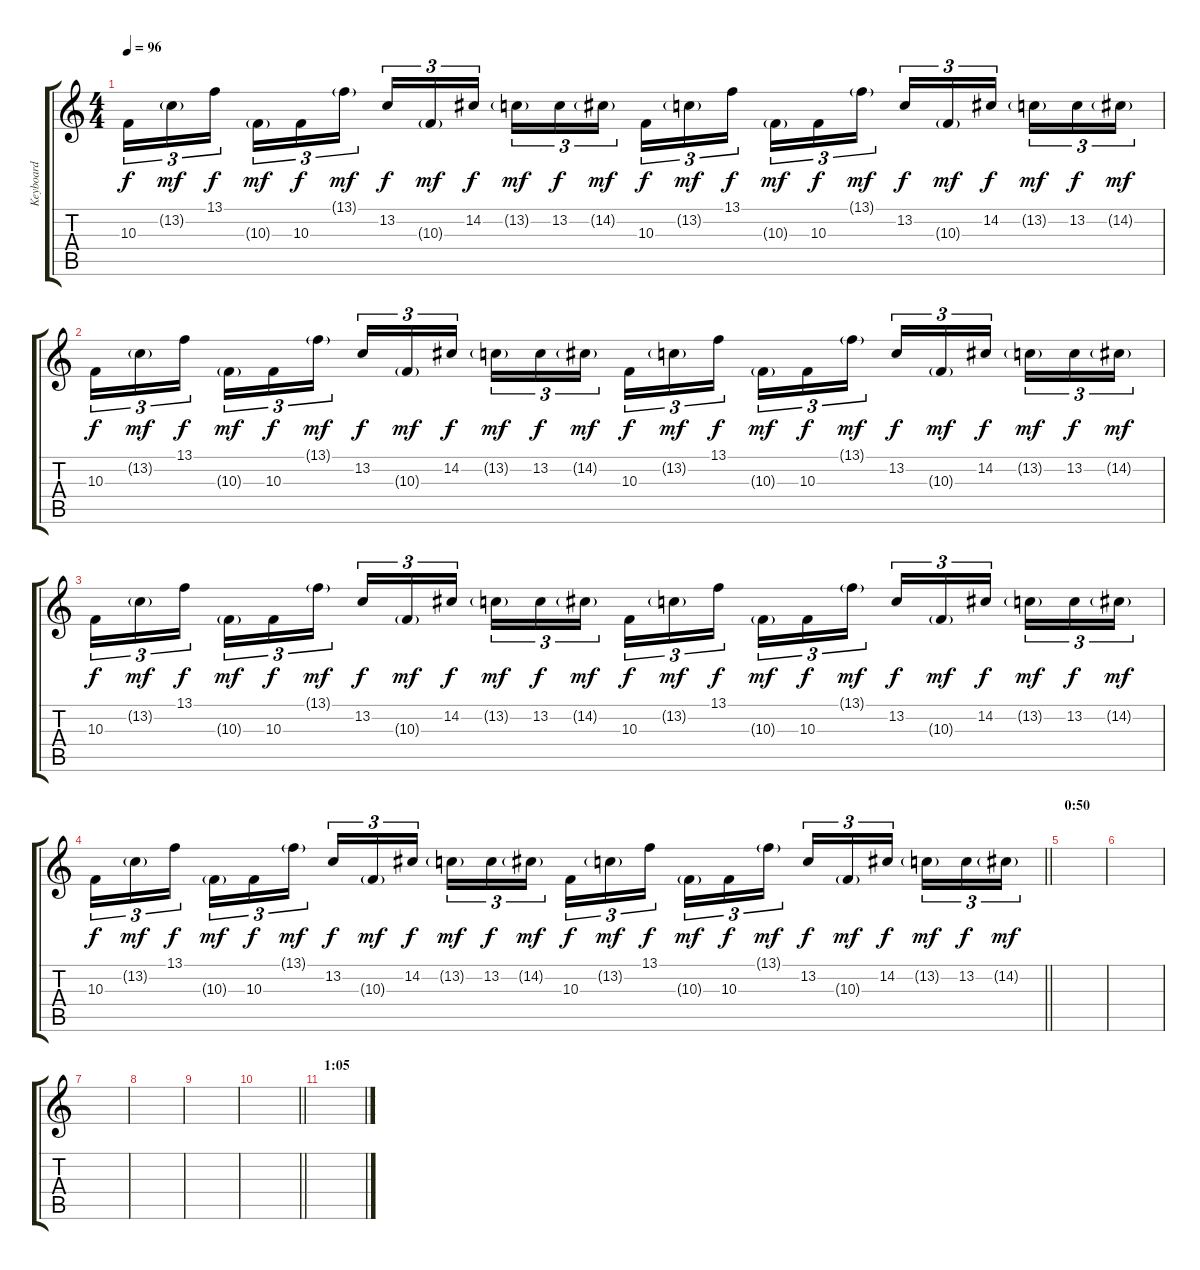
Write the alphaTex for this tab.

\track ("Keyboard" "Keyboard") {instrument pad3polysynth}
\staff {score tabs}
\tuning (E4 B3 G3 D3 A2 E2) {hide}
\ts (4 4)
\tempo 96
\clef g2
\ks c
10.3.16{tu (3 2) dy f balance 16} 13.2{g}.16{tu (3 2) dy mf} 13.1.16{tu (3 2) dy f beam splitsecondary} 10.3{g}.16{tu (3 2) dy mf} 10.3.16{tu (3 2) dy f} 13.1{g}.16{tu (3 2) dy mf} 13.2.16{tu (3 2) dy f balance 8} 10.3{g}.16{tu (3 2) dy mf} 14.2.16{tu (3 2) dy f beam splitsecondary} 13.2{g}.16{tu (3 2) dy mf} 13.2.16{tu (3 2) dy f} 14.2{g}.16{tu (3 2) dy mf} 10.3.16{tu (3 2) dy f balance 0} 13.2{g}.16{tu (3 2) dy mf} 13.1.16{tu (3 2) dy f beam splitsecondary} 10.3{g}.16{tu (3 2) dy mf} 10.3.16{tu (3 2) dy f} 13.1{g}.16{tu (3 2) dy mf} 13.2.16{tu (3 2) dy f balance 8} 10.3{g}.16{tu (3 2) dy mf} 14.2.16{tu (3 2) dy f beam splitsecondary} 13.2{g}.16{tu (3 2) dy mf} 13.2.16{tu (3 2) dy f} 14.2{g}.16{tu (3 2) dy mf} |
10.3.16{tu (3 2) dy f balance 16} 13.2{g}.16{tu (3 2) dy mf} 13.1.16{tu (3 2) dy f beam splitsecondary} 10.3{g}.16{tu (3 2) dy mf} 10.3.16{tu (3 2) dy f} 13.1{g}.16{tu (3 2) dy mf} 13.2.16{tu (3 2) dy f balance 8} 10.3{g}.16{tu (3 2) dy mf} 14.2.16{tu (3 2) dy f beam splitsecondary} 13.2{g}.16{tu (3 2) dy mf} 13.2.16{tu (3 2) dy f} 14.2{g}.16{tu (3 2) dy mf} 10.3.16{tu (3 2) dy f balance 0} 13.2{g}.16{tu (3 2) dy mf} 13.1.16{tu (3 2) dy f beam splitsecondary} 10.3{g}.16{tu (3 2) dy mf} 10.3.16{tu (3 2) dy f} 13.1{g}.16{tu (3 2) dy mf} 13.2.16{tu (3 2) dy f balance 8} 10.3{g}.16{tu (3 2) dy mf} 14.2.16{tu (3 2) dy f beam splitsecondary} 13.2{g}.16{tu (3 2) dy mf} 13.2.16{tu (3 2) dy f} 14.2{g}.16{tu (3 2) dy mf} |
10.3.16{tu (3 2) dy f balance 16} 13.2{g}.16{tu (3 2) dy mf} 13.1.16{tu (3 2) dy f beam splitsecondary} 10.3{g}.16{tu (3 2) dy mf} 10.3.16{tu (3 2) dy f} 13.1{g}.16{tu (3 2) dy mf} 13.2.16{tu (3 2) dy f balance 8} 10.3{g}.16{tu (3 2) dy mf} 14.2.16{tu (3 2) dy f beam splitsecondary} 13.2{g}.16{tu (3 2) dy mf} 13.2.16{tu (3 2) dy f} 14.2{g}.16{tu (3 2) dy mf} 10.3.16{tu (3 2) dy f balance 0} 13.2{g}.16{tu (3 2) dy mf} 13.1.16{tu (3 2) dy f beam splitsecondary} 10.3{g}.16{tu (3 2) dy mf} 10.3.16{tu (3 2) dy f} 13.1{g}.16{tu (3 2) dy mf} 13.2.16{tu (3 2) dy f balance 8} 10.3{g}.16{tu (3 2) dy mf} 14.2.16{tu (3 2) dy f beam splitsecondary} 13.2{g}.16{tu (3 2) dy mf} 13.2.16{tu (3 2) dy f} 14.2{g}.16{tu (3 2) dy mf} |
\barLineRight lightlight
10.3.16{tu (3 2) dy f balance 16} 13.2{g}.16{tu (3 2) dy mf} 13.1.16{tu (3 2) dy f beam splitsecondary} 10.3{g}.16{tu (3 2) dy mf} 10.3.16{tu (3 2) dy f} 13.1{g}.16{tu (3 2) dy mf} 13.2.16{tu (3 2) dy f balance 8} 10.3{g}.16{tu (3 2) dy mf} 14.2.16{tu (3 2) dy f beam splitsecondary} 13.2{g}.16{tu (3 2) dy mf} 13.2.16{tu (3 2) dy f} 14.2{g}.16{tu (3 2) dy mf} 10.3.16{tu (3 2) dy f balance 0} 13.2{g}.16{tu (3 2) dy mf} 13.1.16{tu (3 2) dy f beam splitsecondary} 10.3{g}.16{tu (3 2) dy mf} 10.3.16{tu (3 2) dy f} 13.1{g}.16{tu (3 2) dy mf} 13.2.16{tu (3 2) dy f balance 8} 10.3{g}.16{tu (3 2) dy mf} 14.2.16{tu (3 2) dy f beam splitsecondary} 13.2{g}.16{tu (3 2) dy mf} 13.2.16{tu (3 2) dy f} 14.2{g}.16{tu (3 2) dy mf} |
\section ("" "0:50")
|
|
|
|
|
\barLineRight lightlight
|
\section ("" "1:05")
